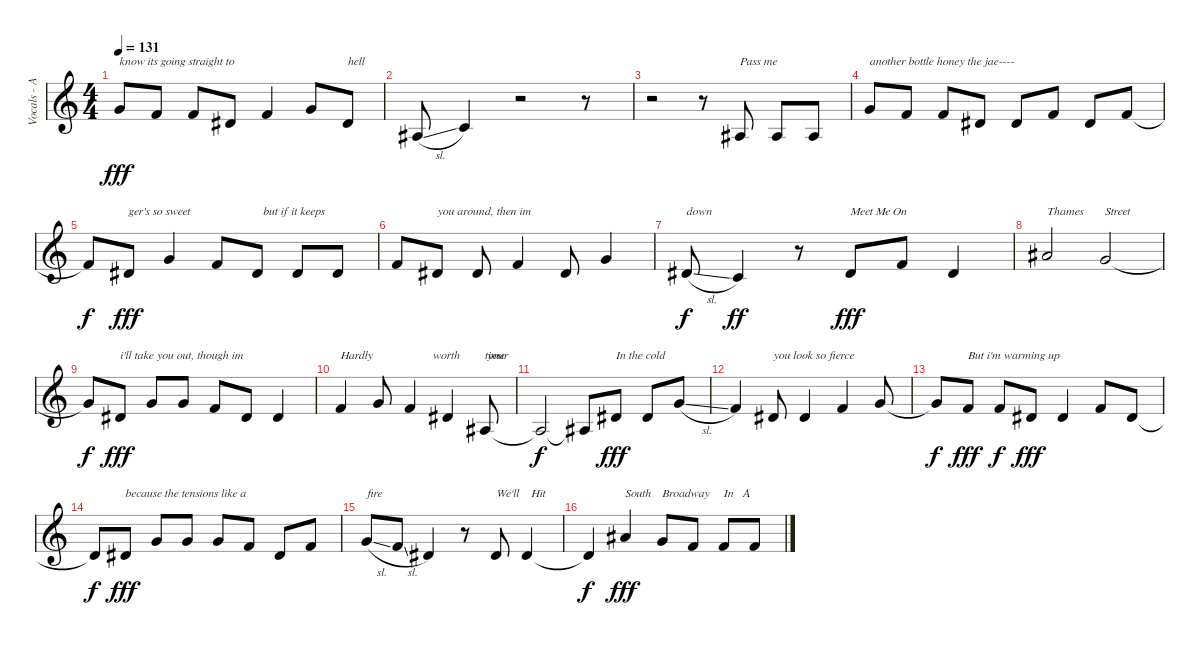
\track ("Vocals - Alex" "Vocals - A") {instrument oboe}
\staff {score}
\tuning (E4 B3 G3 D3 A2 E2) {hide}
\ts (4 4)
\tempo 131
\clef g2
\ks c
3.1.8{txt "know its going straight to " dy fff} 1.1.8 1.1.8 4.2.8 1.1.4 3.1.8 8.3.8{txt "hell"} |
3.3{sl}.8 5.3.4 r.2 r.8 |
r.2 r.8 3.3.8{txt "Pass me "} 3.3.8 3.3.8 |
3.1.8{txt "another bottle honey the jae----"} 1.1.8 1.1.8 4.2.8 4.2.8 1.1.8 4.2.8 1.1.8 |
1.1{t}.8{dy f} 4.2.8{txt "ger's so sweet" dy fff} 3.1.4 1.1.8 4.2.8{txt "  but if it keeps"} 4.2.8 4.2.8 |
1.1.8 4.2.8{txt "you around, then im "} 4.2.8 1.1.4 4.2.8 3.1.4 |
4.2{sl}.8{txt "down" dy f} 1.2.4{dy ff} r.8 4.2.8{txt "Meet Me On" dy fff} 6.2.8 4.2.4 |
6.1.2{txt "Thames "} 3.1.2{txt "Street"} |
3.1{t}.8{dy f} 4.2.8{txt "i'll take you out, though im" dy fff} 3.1.8 3.1.8 1.1.8 4.2.8 4.2.4 |
1.1.4{txt "Hardly                    worth         your  "} 3.1.8 1.1.4 4.2.4 3.3.8{txt "time"} |
3.3{t}.2{dy f} 3.3{t}.8 4.2.8{txt "In the cold" dy fff} 4.2.8 3.1{sl}.8 |
1.1.4 4.2.8{txt "you look so fierce"} 4.2.4 1.1.4 3.1.8 |
3.1{t}.8{dy f} 1.1.8{txt "But i'm warming up" dy fff} 1.1.8{dy f} 4.2.8{dy fff} 4.2.4 1.1.8 4.2.8 |
4.2{t}.8{dy f} 4.2.8{txt "because the tensions like a " dy fff} 3.1.8 3.1.8 3.1.8 1.1.8 4.2.8 1.1.8 |
8.2{sl}.8{txt "fire"} 6.2{sl}.8 4.2.4 r.8 4.2.8{txt "We'll    Hit"} 4.2.4 |
4.2{t}.4{dy f} 6.1.4{txt "South " dy fff} 3.1.8{txt "Broadway  "} 1.1.8 1.1.8{txt "In   A"} 1.1.8
